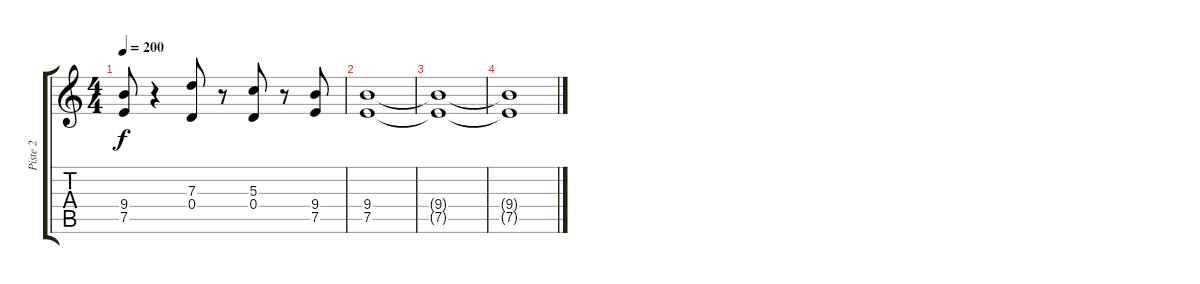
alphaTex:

\track ("Piste 2" "Piste 2") {instrument distortionguitar}
\staff {score tabs}
\tuning (E4 B3 G3 D3 A2 E2) {hide}
\ts (4 4)
\tempo 200
\clef g2
\ks c
(9.4 7.5).8{dy f} r.4 (7.3 0.4).8 r.8 (5.3 0.4).8 r.8 (9.4 7.5).8 |
(9.4 7.5).1{volume 0} |
(9.4{t} 7.5{t}).1 |
(9.4{t} 7.5{t}).1
